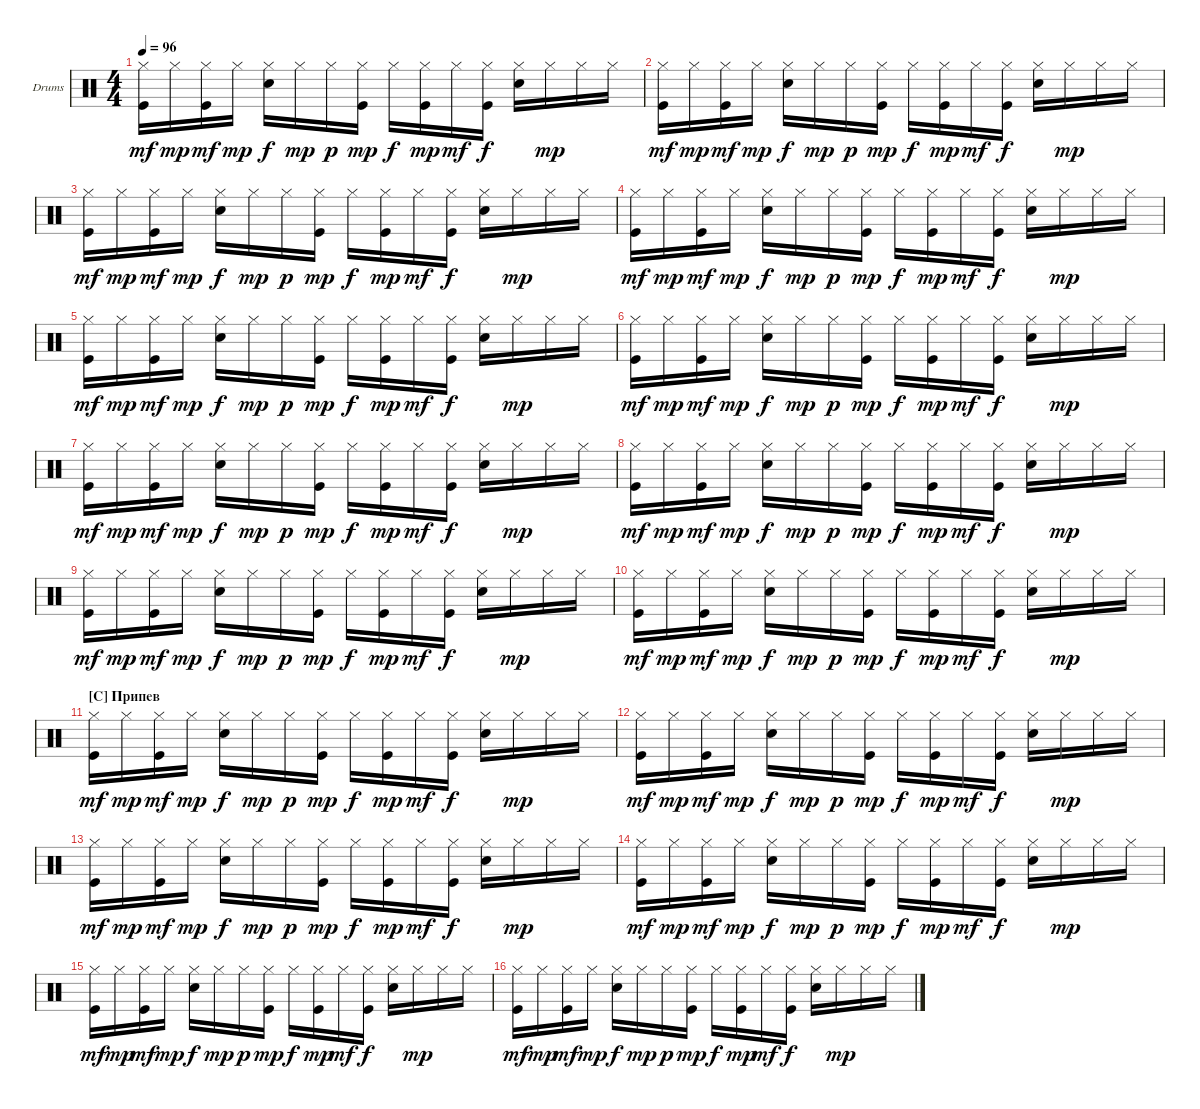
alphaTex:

\defaultSystemsLayout 4
\bracketExtendMode groupsimilarinstruments
\firstSystemTrackNameOrientation horizontal
\otherSystemsTrackNameOrientation horizontal
\track ("Drumkit" "Drums") {instrument percussion}
\staff {score}
\articulation defaults
\ts (4 4)
\tempo 96
\clef neutral
\scale
0.333333
\ks c
("Hi-Hat (closed)" "Kick (hit)").16{dy mf} "Hi-Hat (closed)".16{dy mp} ("Hi-Hat (closed)" "Kick (hit)").16{dy mf} "Hi-Hat (closed)".16{dy mp} ("Hi-Hat (closed)" "Snare (hit) 2").16{dy f} "Hi-Hat (closed)".16{dy mp} "Hi-Hat (closed)".16{dy p} ("Hi-Hat (closed)" "Kick (hit)").16{dy mp} "Hi-Hat (closed)".16{dy f} ("Hi-Hat (closed)" "Kick (hit)").16{dy mp} "Hi-Hat (closed)".16{dy mf} ("Hi-Hat (closed)" "Kick (hit)").16{dy f} ("Hi-Hat (closed)" "Snare (hit) 2").16 "Hi-Hat (closed)".16{dy mp} "Hi-Hat (closed)".16 "Hi-Hat (closed)".16 |
\scale
0.333333 ("Hi-Hat (closed)" "Kick (hit)").16{dy mf} "Hi-Hat (closed)".16{dy mp} ("Hi-Hat (closed)" "Kick (hit)").16{dy mf} "Hi-Hat (closed)".16{dy mp} ("Hi-Hat (closed)" "Snare (hit) 2").16{dy f} "Hi-Hat (closed)".16{dy mp} "Hi-Hat (closed)".16{dy p} ("Hi-Hat (closed)" "Kick (hit)").16{dy mp} "Hi-Hat (closed)".16{dy f} ("Hi-Hat (closed)" "Kick (hit)").16{dy mp} "Hi-Hat (closed)".16{dy mf} ("Hi-Hat (closed)" "Kick (hit)").16{dy f} ("Hi-Hat (closed)" "Snare (hit) 2").16 "Hi-Hat (closed)".16{dy mp} "Hi-Hat (closed)".16 "Hi-Hat (closed)".16 |
\scale
0.333333 ("Hi-Hat (closed)" "Kick (hit)").16{dy mf} "Hi-Hat (closed)".16{dy mp} ("Hi-Hat (closed)" "Kick (hit)").16{dy mf} "Hi-Hat (closed)".16{dy mp} ("Hi-Hat (closed)" "Snare (hit) 2").16{dy f} "Hi-Hat (closed)".16{dy mp} "Hi-Hat (closed)".16{dy p} ("Hi-Hat (closed)" "Kick (hit)").16{dy mp} "Hi-Hat (closed)".16{dy f} ("Hi-Hat (closed)" "Kick (hit)").16{dy mp} "Hi-Hat (closed)".16{dy mf} ("Hi-Hat (closed)" "Kick (hit)").16{dy f} ("Hi-Hat (closed)" "Snare (hit) 2").16 "Hi-Hat (closed)".16{dy mp} "Hi-Hat (closed)".16 "Hi-Hat (closed)".16 |
\scale
0.333333 ("Hi-Hat (closed)" "Kick (hit)").16{dy mf} "Hi-Hat (closed)".16{dy mp} ("Hi-Hat (closed)" "Kick (hit)").16{dy mf} "Hi-Hat (closed)".16{dy mp} ("Hi-Hat (closed)" "Snare (hit) 2").16{dy f} "Hi-Hat (closed)".16{dy mp} "Hi-Hat (closed)".16{dy p} ("Hi-Hat (closed)" "Kick (hit)").16{dy mp} "Hi-Hat (closed)".16{dy f} ("Hi-Hat (closed)" "Kick (hit)").16{dy mp} "Hi-Hat (closed)".16{dy mf} ("Hi-Hat (closed)" "Kick (hit)").16{dy f} ("Hi-Hat (closed)" "Snare (hit) 2").16 "Hi-Hat (closed)".16{dy mp} "Hi-Hat (closed)".16 "Hi-Hat (closed)".16 |
\scale
0.333333 ("Hi-Hat (closed)" "Kick (hit)").16{dy mf} "Hi-Hat (closed)".16{dy mp} ("Hi-Hat (closed)" "Kick (hit)").16{dy mf} "Hi-Hat (closed)".16{dy mp} ("Hi-Hat (closed)" "Snare (hit) 2").16{dy f} "Hi-Hat (closed)".16{dy mp} "Hi-Hat (closed)".16{dy p} ("Hi-Hat (closed)" "Kick (hit)").16{dy mp} "Hi-Hat (closed)".16{dy f} ("Hi-Hat (closed)" "Kick (hit)").16{dy mp} "Hi-Hat (closed)".16{dy mf} ("Hi-Hat (closed)" "Kick (hit)").16{dy f} ("Hi-Hat (closed)" "Snare (hit) 2").16 "Hi-Hat (closed)".16{dy mp} "Hi-Hat (closed)".16 "Hi-Hat (closed)".16 |
\scale
0.333333 ("Hi-Hat (closed)" "Kick (hit)").16{dy mf} "Hi-Hat (closed)".16{dy mp} ("Hi-Hat (closed)" "Kick (hit)").16{dy mf} "Hi-Hat (closed)".16{dy mp} ("Hi-Hat (closed)" "Snare (hit) 2").16{dy f} "Hi-Hat (closed)".16{dy mp} "Hi-Hat (closed)".16{dy p} ("Hi-Hat (closed)" "Kick (hit)").16{dy mp} "Hi-Hat (closed)".16{dy f} ("Hi-Hat (closed)" "Kick (hit)").16{dy mp} "Hi-Hat (closed)".16{dy mf} ("Hi-Hat (closed)" "Kick (hit)").16{dy f} ("Hi-Hat (closed)" "Snare (hit) 2").16 "Hi-Hat (closed)".16{dy mp} "Hi-Hat (closed)".16 "Hi-Hat (closed)".16 |
\scale
0.333333 ("Hi-Hat (closed)" "Kick (hit)").16{dy mf} "Hi-Hat (closed)".16{dy mp} ("Hi-Hat (closed)" "Kick (hit)").16{dy mf} "Hi-Hat (closed)".16{dy mp} ("Hi-Hat (closed)" "Snare (hit) 2").16{dy f} "Hi-Hat (closed)".16{dy mp} "Hi-Hat (closed)".16{dy p} ("Hi-Hat (closed)" "Kick (hit)").16{dy mp} "Hi-Hat (closed)".16{dy f} ("Hi-Hat (closed)" "Kick (hit)").16{dy mp} "Hi-Hat (closed)".16{dy mf} ("Hi-Hat (closed)" "Kick (hit)").16{dy f} ("Hi-Hat (closed)" "Snare (hit) 2").16 "Hi-Hat (closed)".16{dy mp} "Hi-Hat (closed)".16 "Hi-Hat (closed)".16 |
\scale
0.333333 ("Hi-Hat (closed)" "Kick (hit)").16{dy mf} "Hi-Hat (closed)".16{dy mp} ("Hi-Hat (closed)" "Kick (hit)").16{dy mf} "Hi-Hat (closed)".16{dy mp} ("Hi-Hat (closed)" "Snare (hit) 2").16{dy f} "Hi-Hat (closed)".16{dy mp} "Hi-Hat (closed)".16{dy p} ("Hi-Hat (closed)" "Kick (hit)").16{dy mp} "Hi-Hat (closed)".16{dy f} ("Hi-Hat (closed)" "Kick (hit)").16{dy mp} "Hi-Hat (closed)".16{dy mf} ("Hi-Hat (closed)" "Kick (hit)").16{dy f} ("Hi-Hat (closed)" "Snare (hit) 2").16 "Hi-Hat (closed)".16{dy mp} "Hi-Hat (closed)".16 "Hi-Hat (closed)".16 |
\scale
0.333333 ("Hi-Hat (closed)" "Kick (hit)").16{dy mf} "Hi-Hat (closed)".16{dy mp} ("Hi-Hat (closed)" "Kick (hit)").16{dy mf} "Hi-Hat (closed)".16{dy mp} ("Hi-Hat (closed)" "Snare (hit) 2").16{dy f} "Hi-Hat (closed)".16{dy mp} "Hi-Hat (closed)".16{dy p} ("Hi-Hat (closed)" "Kick (hit)").16{dy mp} "Hi-Hat (closed)".16{dy f} ("Hi-Hat (closed)" "Kick (hit)").16{dy mp} "Hi-Hat (closed)".16{dy mf} ("Hi-Hat (closed)" "Kick (hit)").16{dy f} ("Hi-Hat (closed)" "Snare (hit) 2").16 "Hi-Hat (closed)".16{dy mp} "Hi-Hat (closed)".16 "Hi-Hat (closed)".16 |
\scale
0.333333 ("Hi-Hat (closed)" "Kick (hit)").16{dy mf} "Hi-Hat (closed)".16{dy mp} ("Hi-Hat (closed)" "Kick (hit)").16{dy mf} "Hi-Hat (closed)".16{dy mp} ("Hi-Hat (closed)" "Snare (hit) 2").16{dy f} "Hi-Hat (closed)".16{dy mp} "Hi-Hat (closed)".16{dy p} ("Hi-Hat (closed)" "Kick (hit)").16{dy mp} "Hi-Hat (closed)".16{dy f} ("Hi-Hat (closed)" "Kick (hit)").16{dy mp} "Hi-Hat (closed)".16{dy mf} ("Hi-Hat (closed)" "Kick (hit)").16{dy f} ("Hi-Hat (closed)" "Snare (hit) 2").16 "Hi-Hat (closed)".16{dy mp} "Hi-Hat (closed)".16 "Hi-Hat (closed)".16 |
\section ("C" "Припев")
\scale
0.333333 ("Hi-Hat (closed)" "Kick (hit)").16{dy mf} "Hi-Hat (closed)".16{dy mp} ("Hi-Hat (closed)" "Kick (hit)").16{dy mf} "Hi-Hat (closed)".16{dy mp} ("Hi-Hat (closed)" "Snare (hit) 2").16{dy f} "Hi-Hat (closed)".16{dy mp} "Hi-Hat (closed)".16{dy p} ("Hi-Hat (closed)" "Kick (hit)").16{dy mp} "Hi-Hat (closed)".16{dy f} ("Hi-Hat (closed)" "Kick (hit)").16{dy mp} "Hi-Hat (closed)".16{dy mf} ("Hi-Hat (closed)" "Kick (hit)").16{dy f} ("Hi-Hat (closed)" "Snare (hit) 2").16 "Hi-Hat (closed)".16{dy mp} "Hi-Hat (closed)".16 "Hi-Hat (closed)".16 |
\scale
0.333333 ("Hi-Hat (closed)" "Kick (hit)").16{dy mf} "Hi-Hat (closed)".16{dy mp} ("Hi-Hat (closed)" "Kick (hit)").16{dy mf} "Hi-Hat (closed)".16{dy mp} ("Hi-Hat (closed)" "Snare (hit) 2").16{dy f} "Hi-Hat (closed)".16{dy mp} "Hi-Hat (closed)".16{dy p} ("Hi-Hat (closed)" "Kick (hit)").16{dy mp} "Hi-Hat (closed)".16{dy f} ("Hi-Hat (closed)" "Kick (hit)").16{dy mp} "Hi-Hat (closed)".16{dy mf} ("Hi-Hat (closed)" "Kick (hit)").16{dy f} ("Hi-Hat (closed)" "Snare (hit) 2").16 "Hi-Hat (closed)".16{dy mp} "Hi-Hat (closed)".16 "Hi-Hat (closed)".16 |
\scale
0.333333 ("Hi-Hat (closed)" "Kick (hit)").16{dy mf} "Hi-Hat (closed)".16{dy mp} ("Hi-Hat (closed)" "Kick (hit)").16{dy mf} "Hi-Hat (closed)".16{dy mp} ("Hi-Hat (closed)" "Snare (hit) 2").16{dy f} "Hi-Hat (closed)".16{dy mp} "Hi-Hat (closed)".16{dy p} ("Hi-Hat (closed)" "Kick (hit)").16{dy mp} "Hi-Hat (closed)".16{dy f} ("Hi-Hat (closed)" "Kick (hit)").16{dy mp} "Hi-Hat (closed)".16{dy mf} ("Hi-Hat (closed)" "Kick (hit)").16{dy f} ("Hi-Hat (closed)" "Snare (hit) 2").16 "Hi-Hat (closed)".16{dy mp} "Hi-Hat (closed)".16 "Hi-Hat (closed)".16 |
\scale
0.333333 ("Hi-Hat (closed)" "Kick (hit)").16{dy mf} "Hi-Hat (closed)".16{dy mp} ("Hi-Hat (closed)" "Kick (hit)").16{dy mf} "Hi-Hat (closed)".16{dy mp} ("Hi-Hat (closed)" "Snare (hit) 2").16{dy f} "Hi-Hat (closed)".16{dy mp} "Hi-Hat (closed)".16{dy p} ("Hi-Hat (closed)" "Kick (hit)").16{dy mp} "Hi-Hat (closed)".16{dy f} ("Hi-Hat (closed)" "Kick (hit)").16{dy mp} "Hi-Hat (closed)".16{dy mf} ("Hi-Hat (closed)" "Kick (hit)").16{dy f} ("Hi-Hat (closed)" "Snare (hit) 2").16 "Hi-Hat (closed)".16{dy mp} "Hi-Hat (closed)".16 "Hi-Hat (closed)".16 |
\scale
0.333333 ("Hi-Hat (closed)" "Kick (hit)").16{dy mf} "Hi-Hat (closed)".16{dy mp} ("Hi-Hat (closed)" "Kick (hit)").16{dy mf} "Hi-Hat (closed)".16{dy mp} ("Hi-Hat (closed)" "Snare (hit) 2").16{dy f} "Hi-Hat (closed)".16{dy mp} "Hi-Hat (closed)".16{dy p} ("Hi-Hat (closed)" "Kick (hit)").16{dy mp} "Hi-Hat (closed)".16{dy f} ("Hi-Hat (closed)" "Kick (hit)").16{dy mp} "Hi-Hat (closed)".16{dy mf} ("Hi-Hat (closed)" "Kick (hit)").16{dy f} ("Hi-Hat (closed)" "Snare (hit) 2").16 "Hi-Hat (closed)".16{dy mp} "Hi-Hat (closed)".16 "Hi-Hat (closed)".16 |
\scale
0.333333 ("Hi-Hat (closed)" "Kick (hit)").16{dy mf} "Hi-Hat (closed)".16{dy mp} ("Hi-Hat (closed)" "Kick (hit)").16{dy mf} "Hi-Hat (closed)".16{dy mp} ("Hi-Hat (closed)" "Snare (hit) 2").16{dy f} "Hi-Hat (closed)".16{dy mp} "Hi-Hat (closed)".16{dy p} ("Hi-Hat (closed)" "Kick (hit)").16{dy mp} "Hi-Hat (closed)".16{dy f} ("Hi-Hat (closed)" "Kick (hit)").16{dy mp} "Hi-Hat (closed)".16{dy mf} ("Hi-Hat (closed)" "Kick (hit)").16{dy f} ("Hi-Hat (closed)" "Snare (hit) 2").16 "Hi-Hat (closed)".16{dy mp} "Hi-Hat (closed)".16 "Hi-Hat (closed)".16
